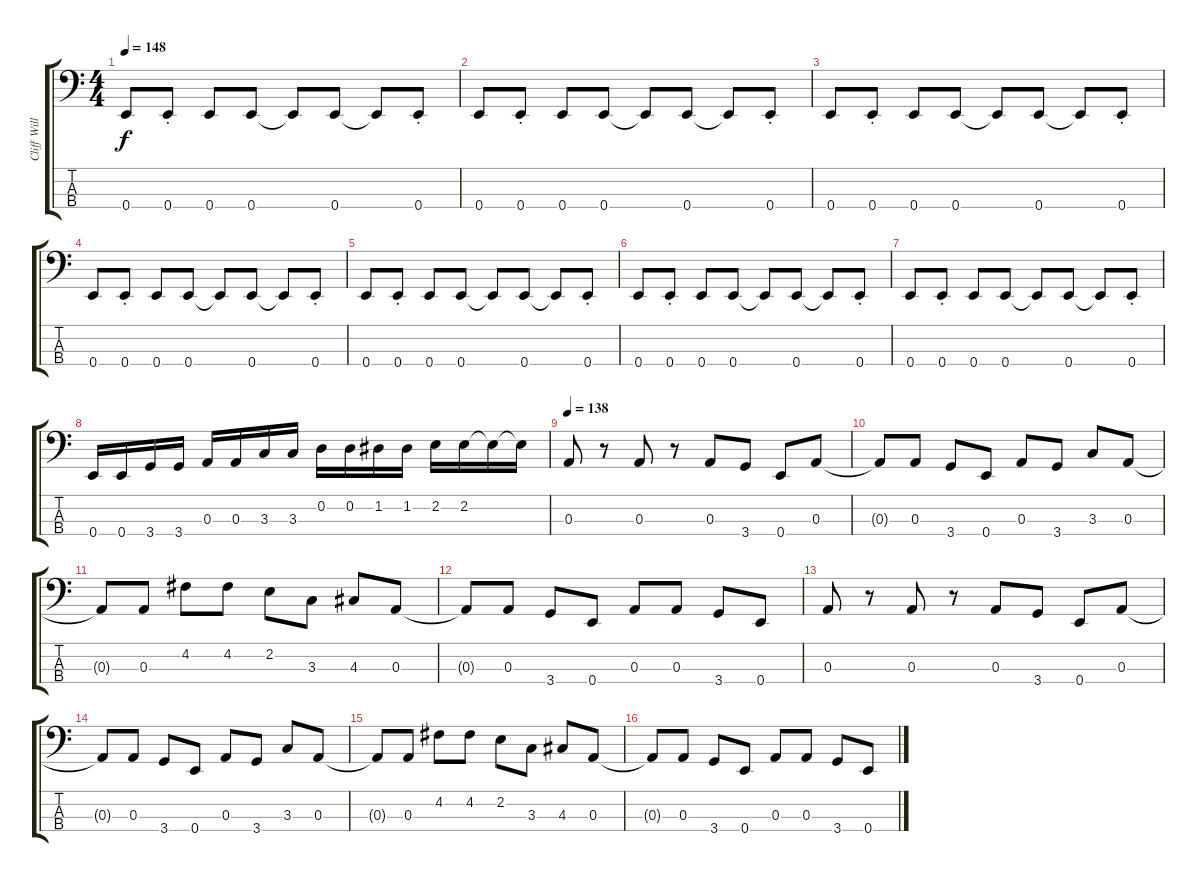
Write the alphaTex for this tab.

\track ("Cliff Williams" "Cliff Will") {instrument electricbasspick}
\staff {score tabs}
\tuning (G2 D2 A1 E1) {hide}
\ts (4 4)
\tempo 148
\clef f4
\ks c
0.4.8{dy f} 0.4{st}.8 0.4.8 0.4.8 0.4{t}.8 0.4.8 0.4{t}.8 0.4{st}.8 |
0.4.8 0.4{st}.8 0.4.8 0.4.8 0.4{t}.8 0.4.8 0.4{t}.8 0.4{st}.8 |
0.4.8 0.4{st}.8 0.4.8 0.4.8 0.4{t}.8 0.4.8 0.4{t}.8 0.4{st}.8 |
0.4.8 0.4{st}.8 0.4.8 0.4.8 0.4{t}.8 0.4.8 0.4{t}.8 0.4{st}.8 |
0.4.8 0.4{st}.8 0.4.8 0.4.8 0.4{t}.8 0.4.8 0.4{t}.8 0.4{st}.8 |
0.4.8 0.4{st}.8 0.4.8 0.4.8 0.4{t}.8 0.4.8 0.4{t}.8 0.4{st}.8 |
0.4.8 0.4{st}.8 0.4.8 0.4.8 0.4{t}.8 0.4.8 0.4{t}.8 0.4{st}.8 |
0.4.16 0.4.16 3.4.16 3.4.16 0.3.16 0.3.16 3.3.16 3.3.16 0.2.16 0.2.16 1.2.16 1.2.16 2.2.16 2.2.16 2.2{t}.16 2.2{t}.16 |
\tempo 138
0.3.8 r.8 0.3.8 r.8 0.3.8 3.4.8 0.4.8 0.3.8 |
0.3{t}.8 0.3.8 3.4.8 0.4.8 0.3.8 3.4.8 3.3.8 0.3.8 |
0.3{t}.8 0.3.8 4.2.8 4.2.8 2.2.8 3.3.8 4.3.8 0.3.8 |
0.3{t}.8 0.3.8 3.4.8 0.4.8 0.3.8 0.3.8 3.4.8 0.4.8 |
0.3.8 r.8 0.3.8 r.8 0.3.8 3.4.8 0.4.8 0.3.8 |
0.3{t}.8 0.3.8 3.4.8 0.4.8 0.3.8 3.4.8 3.3.8 0.3.8 |
0.3{t}.8 0.3.8 4.2.8 4.2.8 2.2.8 3.3.8 4.3.8 0.3.8 |
0.3{t}.8 0.3.8 3.4.8 0.4.8 0.3.8 0.3.8 3.4.8 0.4.8
